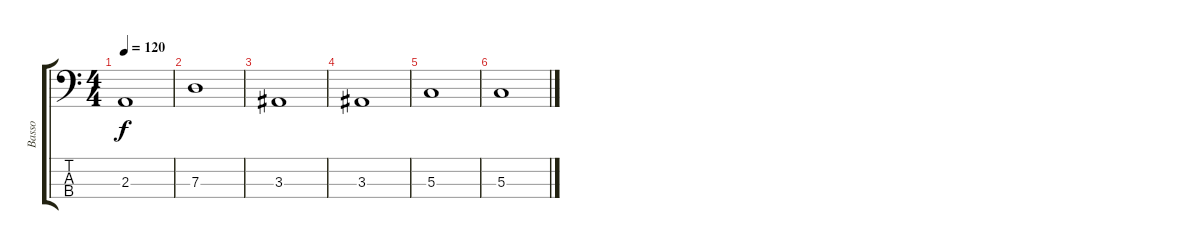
\track ("Basso" "Basso") {instrument electricbassfinger}
\staff {score tabs}
\tuning (F2 C2 G1 D1) {hide}
\ts (4 4)
\tempo 120
\clef f4
\ks c
2.3.1{dy f} |
7.3.1 |
3.3.1 |
3.3.1 |
5.3.1 |
5.3.1
